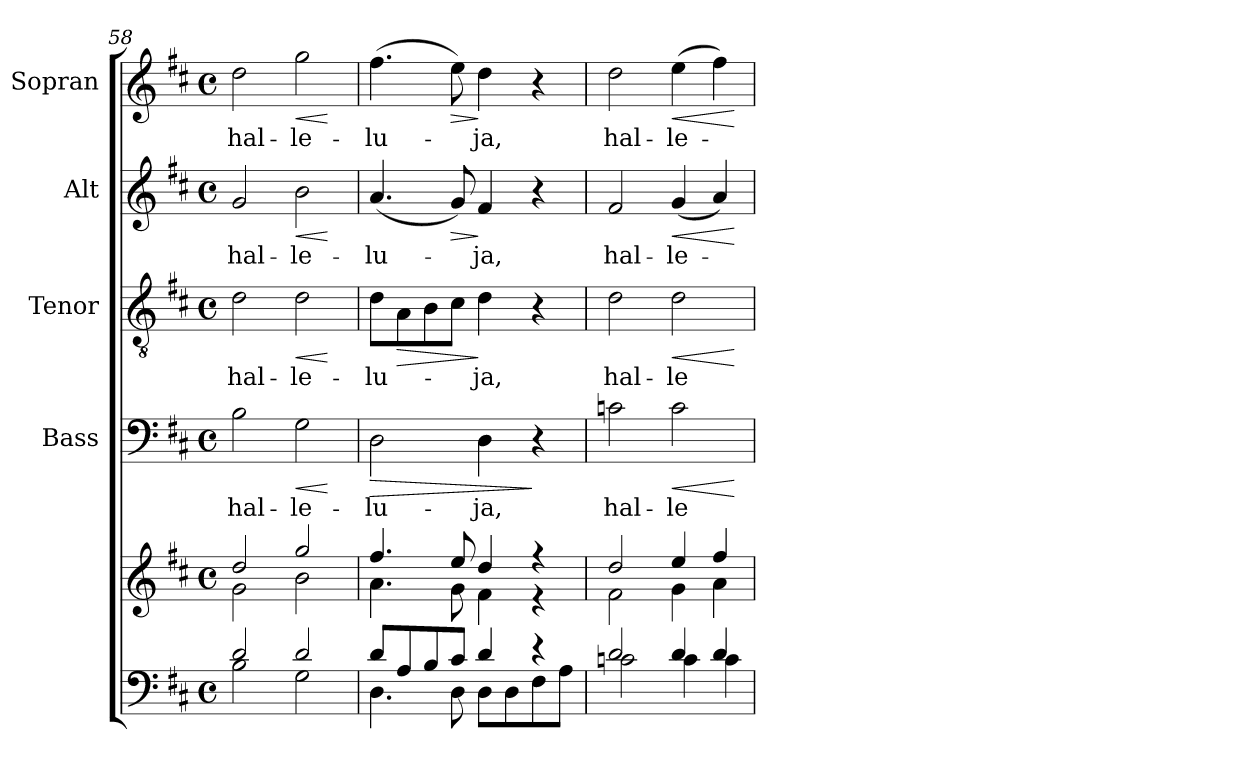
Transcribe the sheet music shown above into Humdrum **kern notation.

**kern	**kern	**kern	**text	**dynam	**kern	**text	**dynam	**kern	**text	**dynam	**kern	**text	**dynam
*part5	*part5	*part4	*part4	*part4	*part3	*part3	*part3	*part2	*part2	*part2	*part1	*part1	*part1
*staff6	*staff5	*staff4	*staff4	*staff4	*staff3	*staff3	*staff3	*staff2	*staff2	*staff2	*staff1	*staff1	*staff1
*	*	*I"Bass	*	*	*I"Tenor	*	*	*I"Alt	*	*	*I"Sopran	*	*
*	*	*I'B.	*	*	*I'T.	*	*	*I'A.	*	*	*I'S.	*	*
*clefF4	*clefG2	*clefF4	*	*	*clefGv2	*	*	*clefG2	*	*	*clefG2	*	*
*k[f#c#]	*k[f#c#]	*k[f#c#]	*	*	*k[f#c#]	*	*	*k[f#c#]	*	*	*k[f#c#]	*	*
*D:	*D:	*D:	*	*	*D:	*	*	*D:	*	*	*D:	*	*
*M4/4	*M4/4	*M4/4	*	*	*M4/4	*	*	*M4/4	*	*	*M4/4	*	*
*met(c)	*met(c)	*met(c)	*	*	*met(c)	*	*	*met(c)	*	*	*met(c)	*	*
=58	=58	=58	=58	=58	=58	=58	=58	=58	=58	=58	=58	=58	=58
*^	*^	*	*	*	*	*	*	*	*	*	*	*	*
!	!	!	!	!	!LO:LY:b	!	!	!LO:LY:b	!	!	!LO:LY:b	!	!	!LO:LY:b	!
2d/	2B\	2dd/	2g\	2B\	hal-	.	2d\	hal-	.	2g/	hal-	.	2dd\	hal-	.
!	!	!	!	!	!LO:LY:b	!LO:HP:b	!	!LO:LY:b	!LO:HP:b	!	!LO:LY:b	!LO:HP:b	!	!LO:LY:b	!LO:HP:b
2d/	2G\	2gg/	2b\	2G\	-le-	<	2d\	-le-	<	2b\	-le-	<	2gg\	-le-	<
*v	*v	*	*	*	*	*	*	*	*	*	*	*	*	*	*
*	*v	*v	*	*	*	*	*	*	*	*	*	*	*	*
.	.	.	.	[	.	.	[	.	.	[	.	.	[
=59	=59	=59	=59	=59	=59	=59	=59	=59	=59	=59	=59	=59	=59
*^	*^	*	*	*	*	*	*	*	*	*	*	*	*
!	!	!	!	!	!LO:LY:b	!LO:HP:b	!	!LO:LY:b	!	!	!LO:LY:b	!	!	!LO:LY:b	!
8d/L	4.D\	4.ff#/	4.a\	2D\	-lu-	>	8d\L	-lu-	.	(<4.a/	-lu-	.	(>4.ff#\	-lu-	.
!	!	!	!	!	!	!	!	!	!LO:HP:b	!	!	!	!	!	!
8A/	.	.	.	.	.	.	8A\	.	>	.	.	.	.	.	.
8B/	.	.	.	.	.	.	8B\	.	.	.	.	.	.	.	.
!	!	!	!	!	!	!	!	!	!	!	!	!LO:HP:b	!	!	!LO:HP:b
8c#/J	8D\	8ee/	8g\	.	.	.	8c#\J	.	.	8g/)	.	>	8ee\)	.	>
!	!	!	!	!	!LO:LY:b	!	!	!LO:LY:b	!	!	!LO:LY:b	!	!	!LO:LY:b	!
4d/	8D\L	4dd/	4f#\	4D\	-ja,	.	4d\	-ja,	]	4f#/	-ja,	]	4dd\	-ja,	]
.	8D\	.	.	.	.	.	.	.	.	.	.	.	.	.	.
4rd	8F#\	4r	4r	4r	.	]	4r	.	.	4r	.	.	4r	.	.
.	8A\J	.	.	.	.	.	.	.	.	.	.	.	.	.	.
=60	=60	=60	=60	=60	=60	=60	=60	=60	=60	=60	=60	=60	=60	=60	=60
!	!	!	!	!	!LO:LY:b	!	!	!LO:LY:b	!	!	!LO:LY:b	!	!	!LO:LY:b	!
2d/	2cn\	2dd/	2f#\	2cn\	hal-	.	2d\	hal-	.	2f#/	hal-	.	2dd\	hal-	.
!	!	!	!	!	!LO:LY:b	!LO:HP:b	!	!LO:LY:b	!LO:HP:b	!	!LO:LY:b	!LO:HP:b	!	!LO:LY:b	!LO:HP:b
4d/	4c\	4ee/	4g\	2c\	-le-	<	2d\	-le-	<	(<4g/	-le-	<	(>4ee\	-le-	<
4d/	4c\	4ff#/	4a\	.	.	.	.	.	.	4a/)	.	.	4ff#\)	.	.
*v	*v	*	*	*	*	*	*	*	*	*	*	*	*	*	*
*	*v	*v	*	*	*	*	*	*	*	*	*	*	*	*
.	.	.	.	[	.	.	[	.	.	[	.	.	[
=	=	=	=	=	=	=	=	=	=	=	=	=	=
*-	*-	*-	*-	*-	*-	*-	*-	*-	*-	*-	*-	*-	*-
